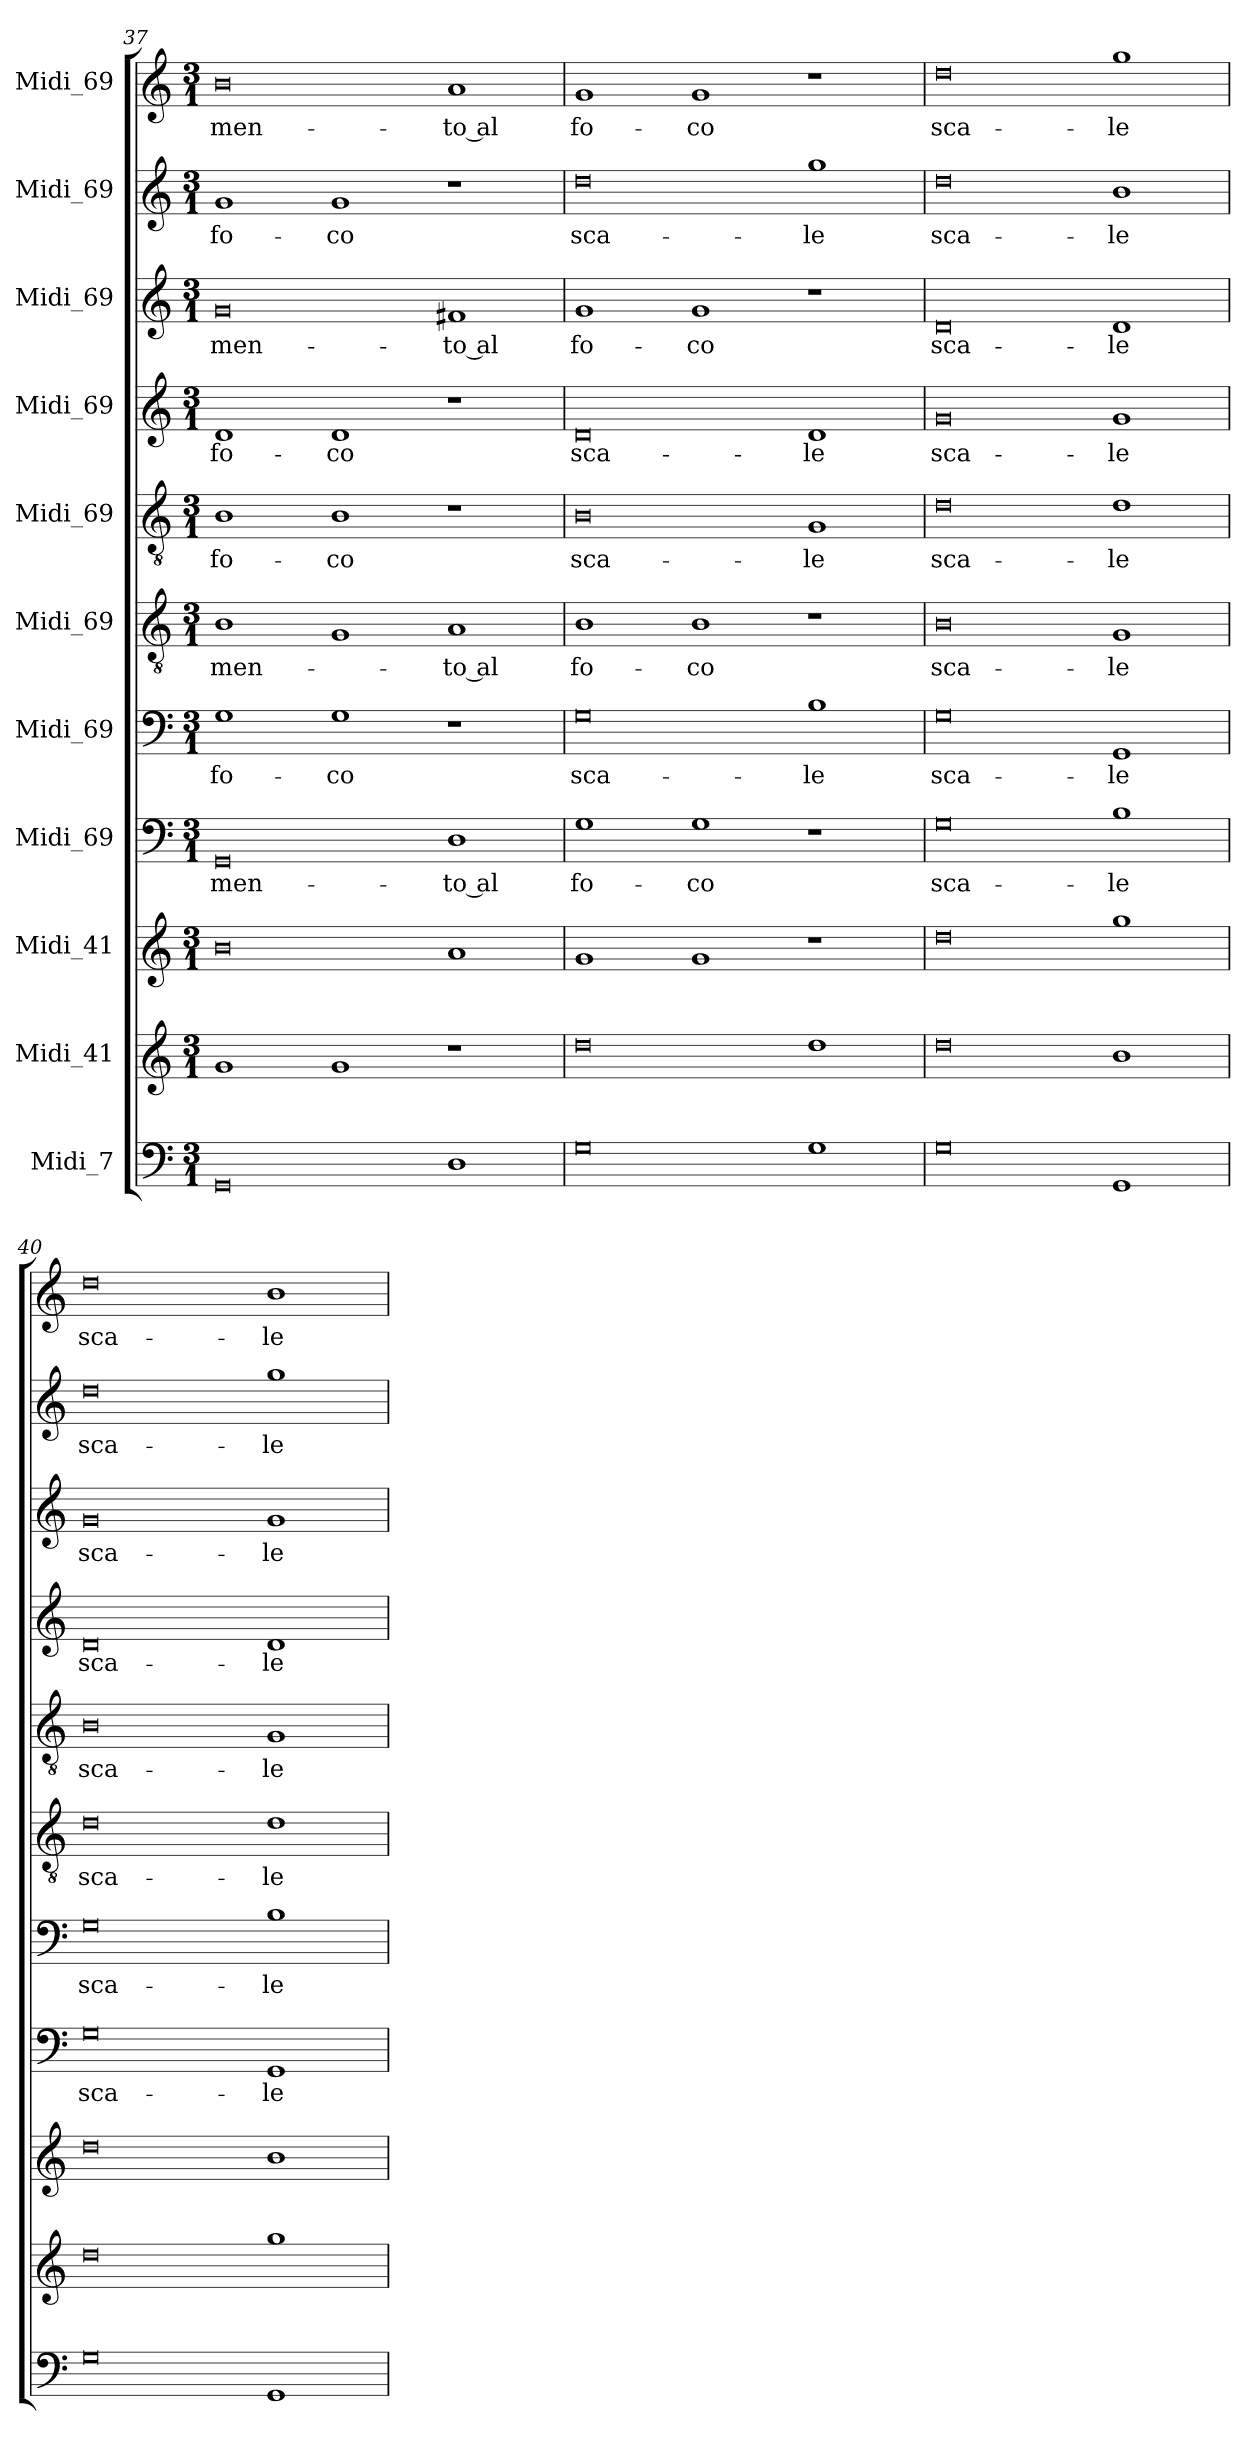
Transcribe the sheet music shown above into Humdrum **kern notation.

**kern	**kern	**kern	**kern	**text	**kern	**text	**kern	**text	**kern	**text	**kern	**text	**kern	**text	**kern	**text	**kern	**text
*part11	*part10	*part9	*part8	*part8	*part7	*part7	*part6	*part6	*part5	*part5	*part4	*part4	*part3	*part3	*part2	*part2	*part1	*part1
*staff11	*staff10	*staff9	*staff8	*staff8	*staff7	*staff7	*staff6	*staff6	*staff5	*staff5	*staff4	*staff4	*staff3	*staff3	*staff2	*staff2	*staff1	*staff1
*I"Midi_7	*I"Midi_41	*I"Midi_41	*I"Midi_69	*	*I"Midi_69	*	*I"Midi_69	*	*I"Midi_69	*	*I"Midi_69	*	*I"Midi_69	*	*I"Midi_69	*	*I"Midi_69	*
*clefF4	*clefG2	*clefG2	*clefF4	*	*clefF4	*	*clefGv2	*	*clefGv2	*	*clefG2	*	*clefG2	*	*clefG2	*	*clefG2	*
*k[]	*k[]	*k[]	*k[]	*	*k[]	*	*k[]	*	*k[]	*	*k[]	*	*k[]	*	*k[]	*	*k[]	*
*C:	*C:	*C:	*C:	*	*C:	*	*C:	*	*C:	*	*C:	*	*C:	*	*C:	*	*C:	*
*M3/1	*M3/1	*M3/1	*M3/1	*	*M3/1	*	*M3/1	*	*M3/1	*	*M3/1	*	*M3/1	*	*M3/1	*	*M3/1	*
=37	=37	=37	=37	=37	=37	=37	=37	=37	=37	=37	=37	=37	=37	=37	=37	=37	=37	=37
!	!	!	!	!LO:LY:b	!	!LO:LY:b	!	!LO:LY:b	!	!LO:LY:b	!	!LO:LY:b	!	!LO:LY:b	!	!LO:LY:b	!	!LO:LY:b
0GG	1g	0b	0GG	-men-	1G	fo-	1B	-men-	1B	fo-	1d	fo-	0g	-men-	1g	fo-	0b	-men-
!	!	!	!	!	!	!LO:LY:b	!	!	!	!LO:LY:b	!	!LO:LY:b	!	!	!	!LO:LY:b	!	!
.	1g	.	.	.	1G	-co	1G	.	1B	-co	1d	-co	.	.	1g	-co	.	.
!	!	!	!	!LO:LY:b	!	!	!	!LO:LY:b	!	!	!	!	!	!LO:LY:b	!	!	!	!LO:LY:b
1D	1r	1a	1D	-to al	1r	.	1A	-to al	1r	.	1r	.	1f#X	-to al	1r	.	1a	-to al
=38	=38	=38	=38	=38	=38	=38	=38	=38	=38	=38	=38	=38	=38	=38	=38	=38	=38	=38
!	!	!	!	!LO:LY:b	!	!LO:LY:b	!	!LO:LY:b	!	!LO:LY:b	!	!LO:LY:b	!	!LO:LY:b	!	!LO:LY:b	!	!LO:LY:b
0G	0dd	1g	1G	fo-	0G	sca-	1B	fo-	0B	sca-	0d	sca-	1g	fo-	0dd	sca-	1g	fo-
!	!	!	!	!LO:LY:b	!	!	!	!LO:LY:b	!	!	!	!	!	!LO:LY:b	!	!	!	!LO:LY:b
.	.	1g	1G	-co	.	.	1B	-co	.	.	.	.	1g	-co	.	.	1g	-co
!	!	!	!	!	!	!LO:LY:b	!	!	!	!LO:LY:b	!	!LO:LY:b	!	!	!	!LO:LY:b	!	!
1G	1dd	1r	1r	.	1B	-le	1r	.	1G	-le	1d	-le	1r	.	1gg	-le	1r	.
=39	=39	=39	=39	=39	=39	=39	=39	=39	=39	=39	=39	=39	=39	=39	=39	=39	=39	=39
!	!	!	!	!LO:LY:b	!	!LO:LY:b	!	!LO:LY:b	!	!LO:LY:b	!	!LO:LY:b	!	!LO:LY:b	!	!LO:LY:b	!	!LO:LY:b
0G	0dd	0dd	0G	sca-	0G	sca-	0B	sca-	0d	sca-	0g	sca-	0d	sca-	0dd	sca-	0dd	sca-
!	!	!	!	!LO:LY:b	!	!LO:LY:b	!	!LO:LY:b	!	!LO:LY:b	!	!LO:LY:b	!	!LO:LY:b	!	!LO:LY:b	!	!LO:LY:b
1GG	1b	1gg	1B	-le	1GG	-le	1G	-le	1d	-le	1g	-le	1d	-le	1b	-le	1gg	-le
=40	=40	=40	=40	=40	=40	=40	=40	=40	=40	=40	=40	=40	=40	=40	=40	=40	=40	=40
!	!	!	!	!LO:LY:b	!	!LO:LY:b	!	!LO:LY:b	!	!LO:LY:b	!	!LO:LY:b	!	!LO:LY:b	!	!LO:LY:b	!	!LO:LY:b
0G	0dd	0dd	0G	sca-	0G	sca-	0d	sca-	0B	sca-	0d	sca-	0g	sca-	0dd	sca-	0dd	sca-
!	!	!	!	!LO:LY:b	!	!LO:LY:b	!	!LO:LY:b	!	!LO:LY:b	!	!LO:LY:b	!	!LO:LY:b	!	!LO:LY:b	!	!LO:LY:b
1GG	1gg	1b	1GG	-le	1B	-le	1d	-le	1G	-le	1d	-le	1g	-le	1gg	-le	1b	-le
=	=	=	=	=	=	=	=	=	=	=	=	=	=	=	=	=	=	=
*-	*-	*-	*-	*-	*-	*-	*-	*-	*-	*-	*-	*-	*-	*-	*-	*-	*-	*-
